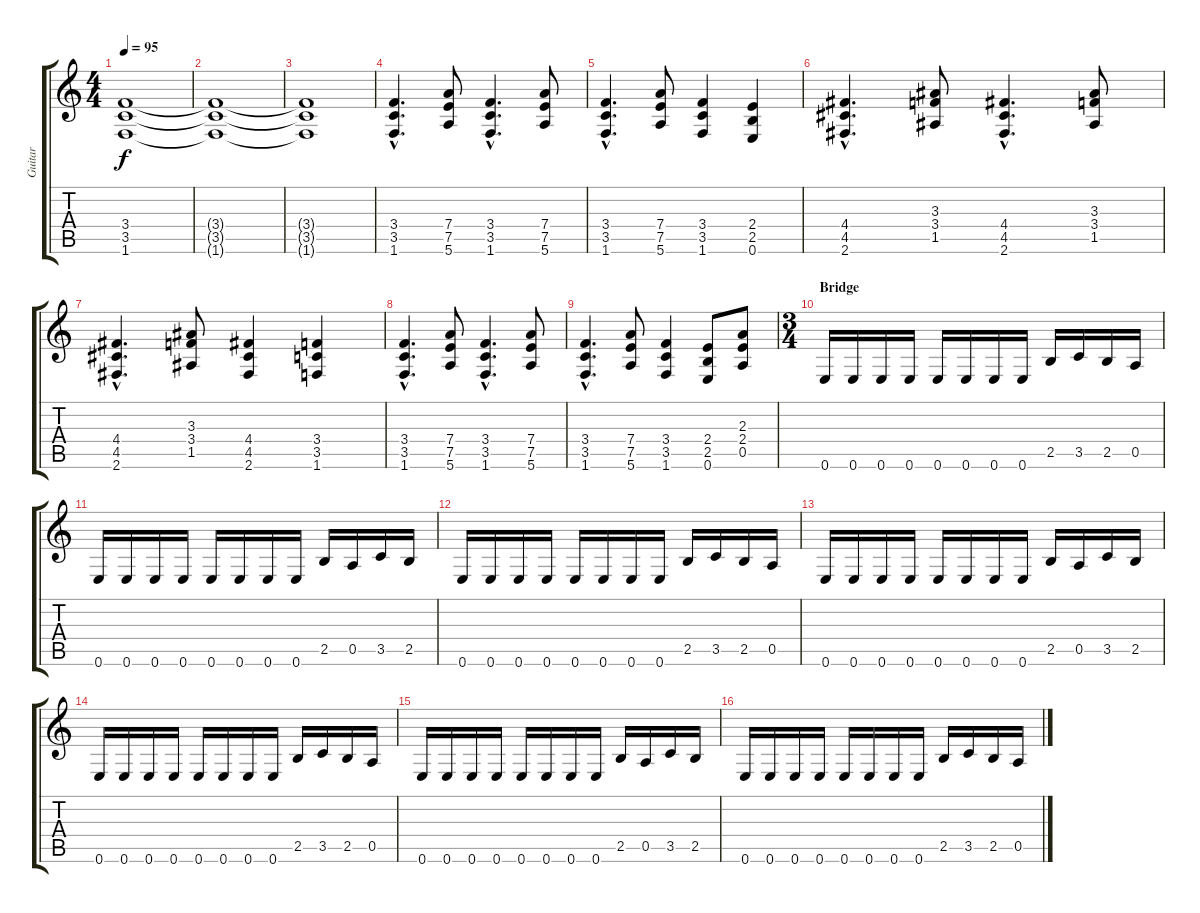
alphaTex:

\track ("Guitar" "Guitar") {instrument distortionguitar}
\staff {score tabs}
\tuning (E4 B3 G3 D3 A2 E2) {hide}
\ts (4 4)
\tempo 95
\clef g2
\ks c
(3.4{t} 3.5{t} 1.6{t}).1{dy f volume 4} |
(3.4{t} 3.5{t} 1.6{t}).1 |
(3.4{t} 3.5{t} 1.6{t}).1 |
(3.4{hac} 3.5{hac} 1.6{hac}).4{d volume 12 balance 8 instrument distortionguitar} (7.4 7.5 5.6).8 (3.4{hac} 3.5{hac} 1.6{hac}).4{d} (7.4 7.5 5.6).8 |
(3.4{hac} 3.5{hac} 1.6{hac}).4{d} (7.4 7.5 5.6).8 (3.4 3.5 1.6).4 (2.4 2.5 0.6).4 |
(4.4{hac} 4.5{hac} 2.6{hac}).4{d} (3.3 3.4 1.5).8 (4.4{hac} 4.5{hac} 2.6{hac}).4{d} (3.3 3.4 1.5).8 |
(4.4{hac} 4.5{hac} 2.6{hac}).4{d} (3.3 3.4 1.5).8 (4.4 4.5 2.6).4 (3.4 3.5 1.6).4 |
(3.4{hac} 3.5{hac} 1.6{hac}).4{d} (7.4 7.5 5.6).8 (3.4{hac} 3.5{hac} 1.6{hac}).4{d} (7.4 7.5 5.6).8 |
(3.4{hac} 3.5{hac} 1.6{hac}).4{d} (7.4 7.5 5.6).8 (3.4 3.5 1.6).4 (2.4 2.5 0.6).8 (2.3 2.4 0.5).8 |
\ts (3 4)
\section ("" "Bridge")
0.6.16 0.6.16 0.6.16 0.6.16 0.6.16 0.6.16 0.6.16 0.6.16 2.5.16 3.5.16 2.5.16 0.5.16 |
0.6.16 0.6.16 0.6.16 0.6.16 0.6.16 0.6.16 0.6.16 0.6.16 2.5.16 0.5.16 3.5.16 2.5.16 |
0.6.16 0.6.16 0.6.16 0.6.16 0.6.16 0.6.16 0.6.16 0.6.16 2.5.16 3.5.16 2.5.16 0.5.16 |
0.6.16 0.6.16 0.6.16 0.6.16 0.6.16 0.6.16 0.6.16 0.6.16 2.5.16 0.5.16 3.5.16 2.5.16 |
0.6.16 0.6.16 0.6.16 0.6.16 0.6.16 0.6.16 0.6.16 0.6.16 2.5.16 3.5.16 2.5.16 0.5.16 |
0.6.16 0.6.16 0.6.16 0.6.16 0.6.16 0.6.16 0.6.16 0.6.16 2.5.16 0.5.16 3.5.16 2.5.16 |
0.6.16 0.6.16 0.6.16 0.6.16 0.6.16 0.6.16 0.6.16 0.6.16 2.5.16 3.5.16 2.5.16 0.5.16
